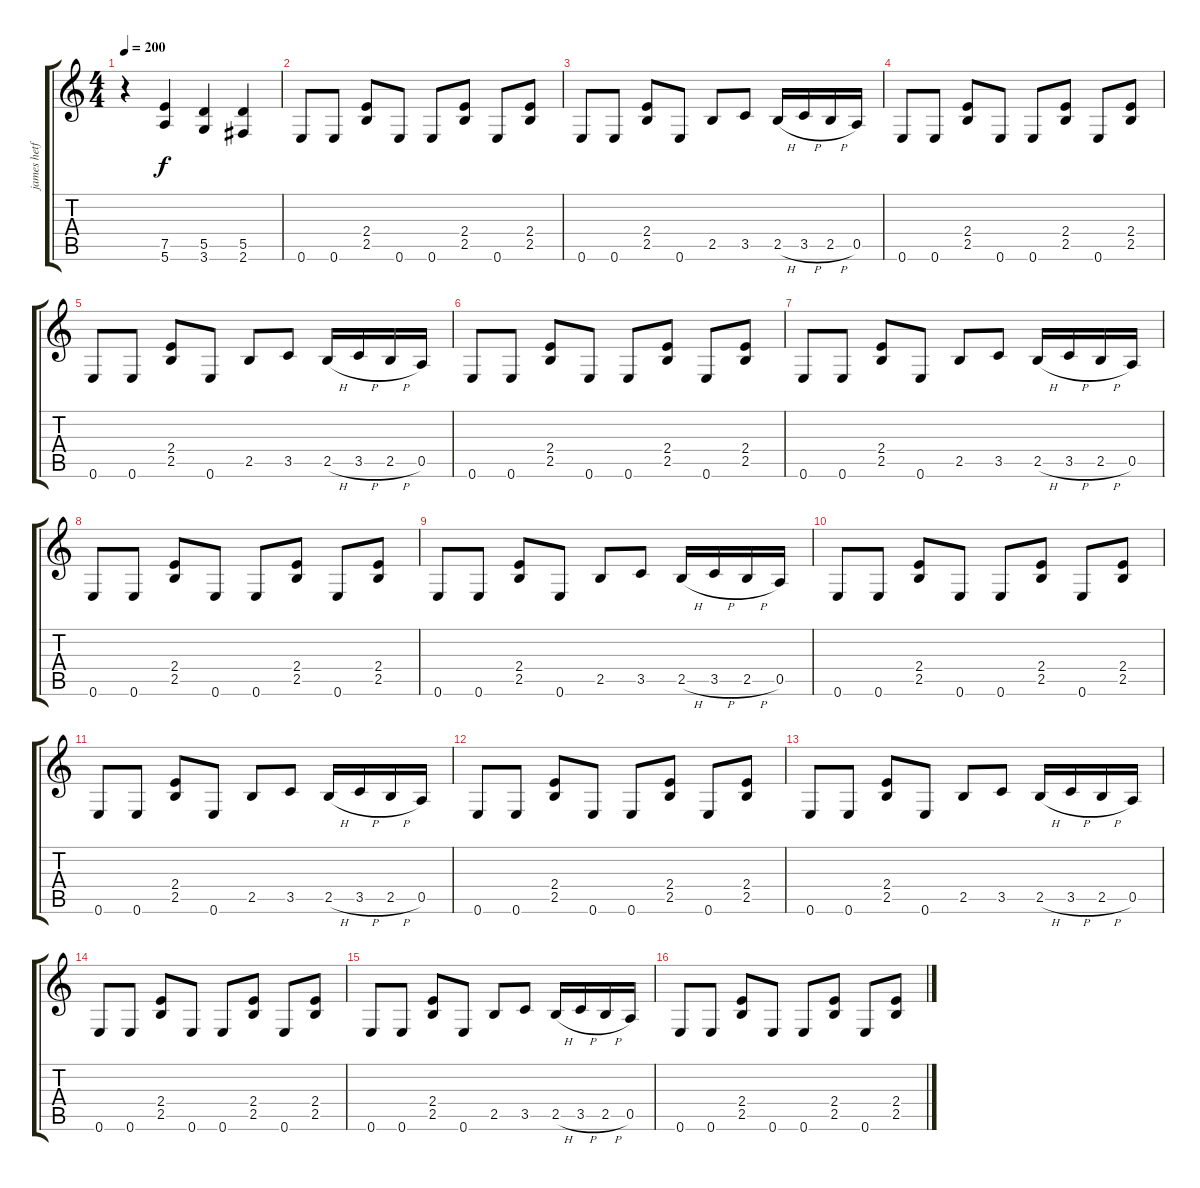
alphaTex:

\track ("james hetfield" "james hetf") {instrument overdrivenguitar}
\staff {score tabs}
\tuning (E4 B3 G3 D3 A2 E2) {hide}
\ts (4 4)
\tempo 200
\clef g2
\ks c
r.4{dy f} (7.5 5.6).4 (5.5 3.6).4 (5.5 2.6).4 |
0.6.8 0.6.8 (2.4 2.5).8 0.6.8 0.6.8 (2.4 2.5).8 0.6.8 (2.4 2.5).8 |
0.6.8 0.6.8 (2.4 2.5).8 0.6.8 2.5.8 3.5.8 2.5{h}.16 3.5{h}.16 2.5{h}.16 0.5.16 |
0.6.8 0.6.8 (2.4 2.5).8 0.6.8 0.6.8 (2.4 2.5).8 0.6.8 (2.4 2.5).8 |
0.6.8 0.6.8 (2.4 2.5).8 0.6.8 2.5.8 3.5.8 2.5{h}.16 3.5{h}.16 2.5{h}.16 0.5.16 |
0.6.8 0.6.8 (2.4 2.5).8 0.6.8 0.6.8 (2.4 2.5).8 0.6.8 (2.4 2.5).8 |
0.6.8 0.6.8 (2.4 2.5).8 0.6.8 2.5.8 3.5.8 2.5{h}.16 3.5{h}.16 2.5{h}.16 0.5.16 |
0.6.8 0.6.8 (2.4 2.5).8 0.6.8 0.6.8 (2.4 2.5).8 0.6.8 (2.4 2.5).8 |
0.6.8 0.6.8 (2.4 2.5).8 0.6.8 2.5.8 3.5.8 2.5{h}.16 3.5{h}.16 2.5{h}.16 0.5.16 |
0.6.8 0.6.8 (2.4 2.5).8 0.6.8 0.6.8 (2.4 2.5).8 0.6.8 (2.4 2.5).8 |
0.6.8 0.6.8 (2.4 2.5).8 0.6.8 2.5.8 3.5.8 2.5{h}.16 3.5{h}.16 2.5{h}.16 0.5.16 |
0.6.8 0.6.8 (2.4 2.5).8 0.6.8 0.6.8 (2.4 2.5).8 0.6.8 (2.4 2.5).8 |
0.6.8 0.6.8 (2.4 2.5).8 0.6.8 2.5.8 3.5.8 2.5{h}.16 3.5{h}.16 2.5{h}.16 0.5.16 |
0.6.8 0.6.8 (2.4 2.5).8 0.6.8 0.6.8 (2.4 2.5).8 0.6.8 (2.4 2.5).8 |
0.6.8 0.6.8 (2.4 2.5).8 0.6.8 2.5.8 3.5.8 2.5{h}.16 3.5{h}.16 2.5{h}.16 0.5.16 |
0.6.8 0.6.8 (2.4 2.5).8 0.6.8 0.6.8 (2.4 2.5).8 0.6.8 (2.4 2.5).8
